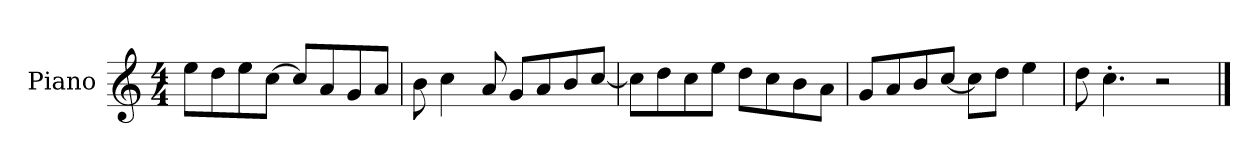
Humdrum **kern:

**kern
*part1
*staff1
*I"Piano
*I'P-no
*clefG2
*k[]
*M4/4
*MM90
=1
8ee\L
8dd\
8ee\
[8cc\J
8cc/L]
8a/
8g/
8a/J
=2
8b\
4cc\
8a/
8g/L
8a/
8b/
[8cc/J
=3
8cc\L]
8dd\
8cc\
8ee\J
8dd\L
8cc\
8b\
8a\J
=4
8g/L
8a/
8b/
[8cc/J
8cc\L]
8dd\J
4ee\
=5
8dd\
4.cc'\
2r
==
*-
